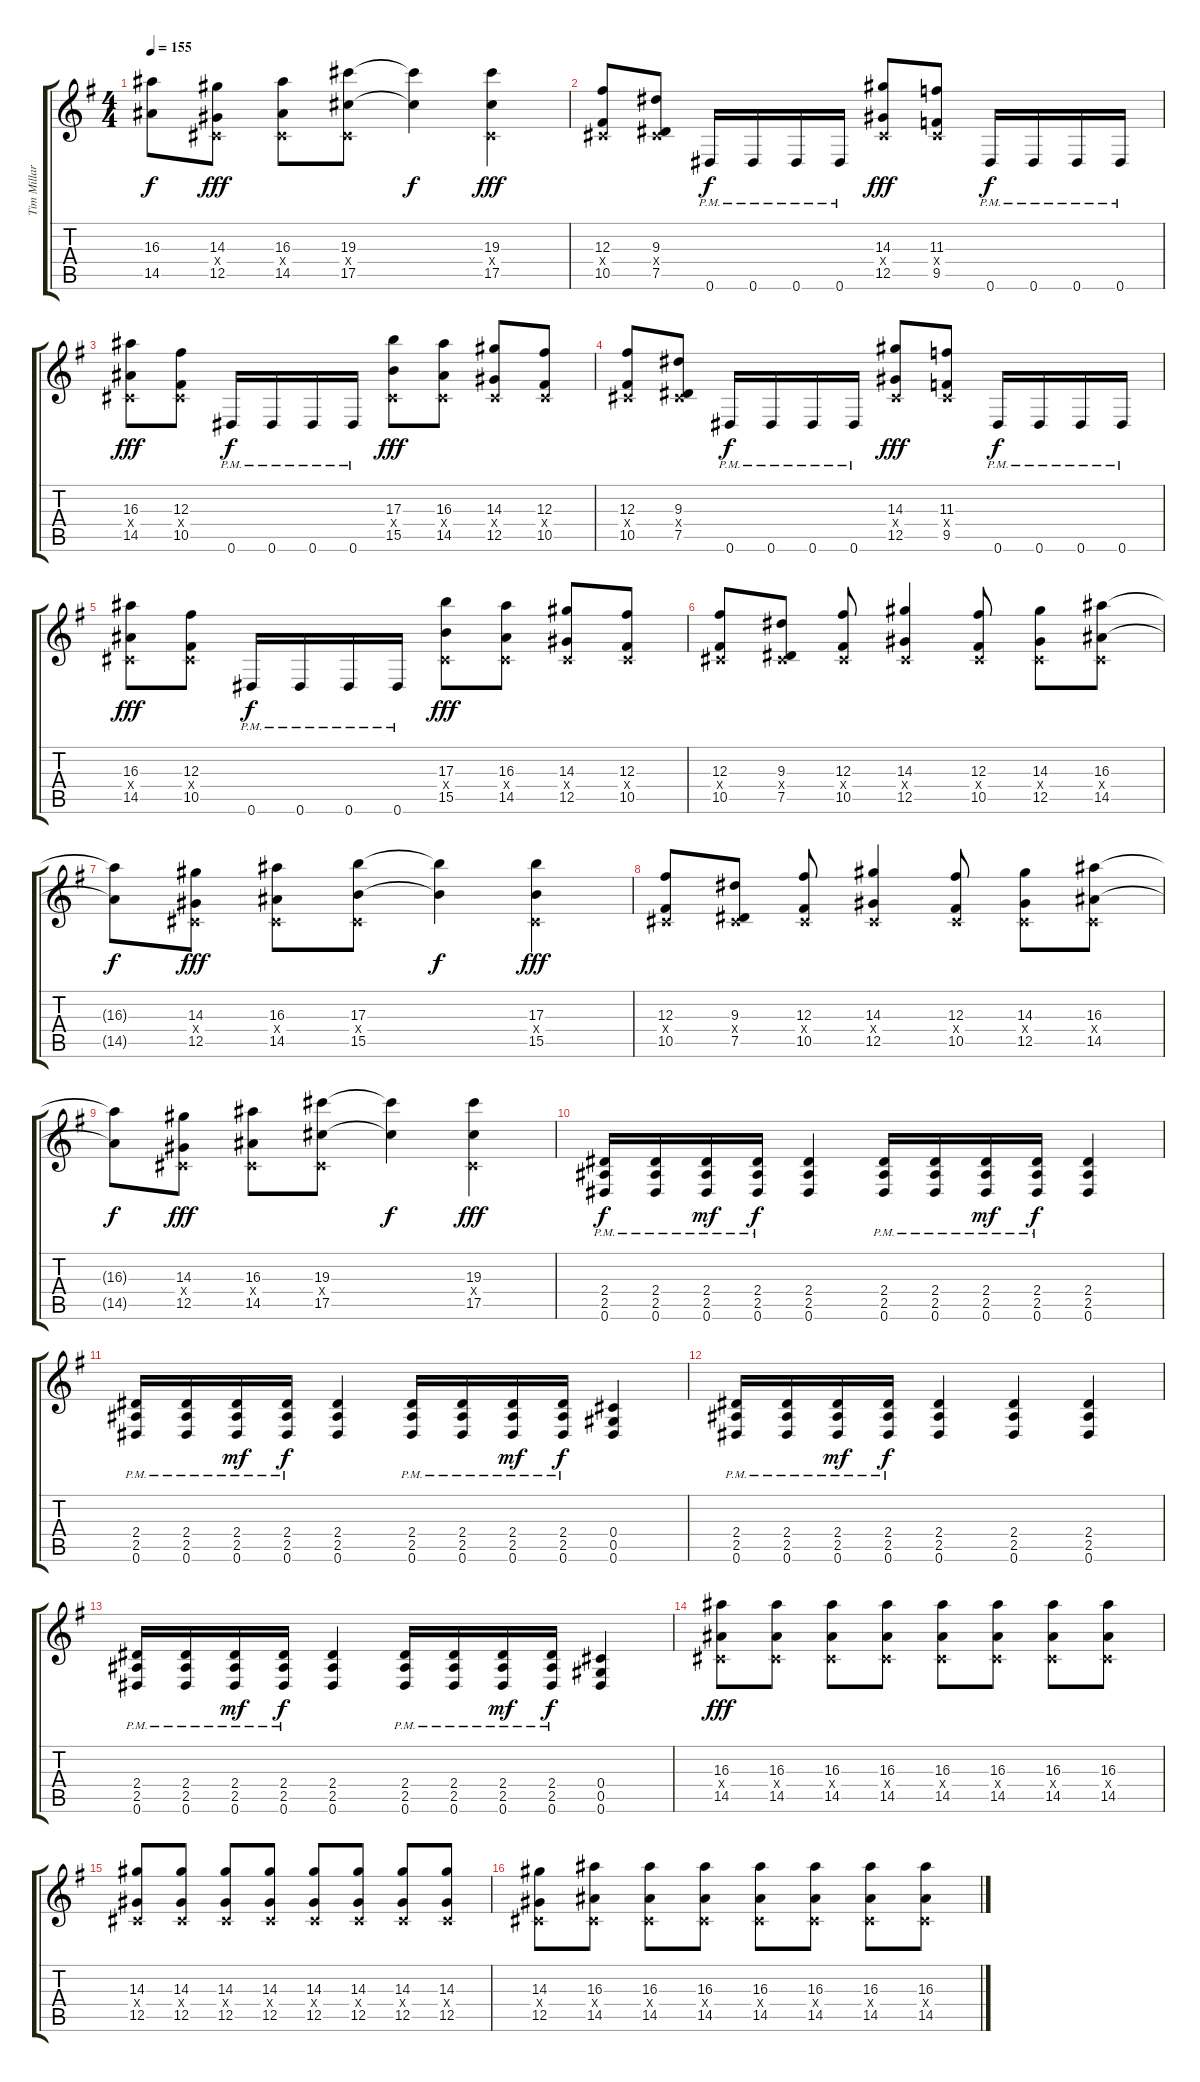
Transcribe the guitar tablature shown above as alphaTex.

\track ("Tim Millar" "Tim Millar") {instrument distortionguitar}
\staff {score tabs}
\tuning (Eb4 Bb3 Gb3 Db3 Ab2 Eb2) {hide}
\ts (4 4)
\tempo 155
\clef g2
\ks g
(16.3{t} 14.5{t}).8{dy f} (14.3 0.4{x} 12.5).8{dy fff} (16.3 0.4{x} 14.5).8 (19.3 0.4{x} 17.5).8 (19.3{t} 17.5{t}).4{dy f} (19.3 0.4{x} 17.5).4{dy fff} |
(12.3 0.4{x} 10.5).8 (9.3 0.4{x} 7.5).8 0.6{pm}.16{dy f} 0.6{pm}.16 0.6{pm}.16 0.6{pm}.16 (14.3 0.4{x} 12.5).8{dy fff} (11.3 0.4{x} 9.5).8 0.6{pm}.16{dy f} 0.6{pm}.16 0.6{pm}.16 0.6{pm}.16 |
(16.3 0.4{x} 14.5).8{dy fff} (12.3 0.4{x} 10.5).8 0.6{pm}.16{dy f} 0.6{pm}.16 0.6{pm}.16 0.6{pm}.16 (17.3 0.4{x} 15.5).8{dy fff} (16.3 0.4{x} 14.5).8 (14.3 0.4{x} 12.5).8 (12.3 0.4{x} 10.5).8 |
(12.3 0.4{x} 10.5).8 (9.3 0.4{x} 7.5).8 0.6{pm}.16{dy f} 0.6{pm}.16 0.6{pm}.16 0.6{pm}.16 (14.3 0.4{x} 12.5).8{dy fff} (11.3 0.4{x} 9.5).8 0.6{pm}.16{dy f} 0.6{pm}.16 0.6{pm}.16 0.6{pm}.16 |
(16.3 0.4{x} 14.5).8{dy fff} (12.3 0.4{x} 10.5).8 0.6{pm}.16{dy f} 0.6{pm}.16 0.6{pm}.16 0.6{pm}.16 (17.3 0.4{x} 15.5).8{dy fff} (16.3 0.4{x} 14.5).8 (14.3 0.4{x} 12.5).8 (12.3 0.4{x} 10.5).8 |
(12.3 0.4{x} 10.5).8 (9.3 0.4{x} 7.5).8 (12.3 0.4{x} 10.5).8 (14.3 0.4{x} 12.5).4 (12.3 0.4{x} 10.5).8 (14.3 0.4{x} 12.5).8 (16.3 0.4{x} 14.5).8 |
(16.3{t} 14.5{t}).8{dy f} (14.3 0.4{x} 12.5).8{dy fff} (16.3 0.4{x} 14.5).8 (17.3 0.4{x} 15.5).8 (17.3{t} 15.5{t}).4{dy f} (17.3 0.4{x} 15.5).4{dy fff} |
(12.3 0.4{x} 10.5).8 (9.3 0.4{x} 7.5).8 (12.3 0.4{x} 10.5).8 (14.3 0.4{x} 12.5).4 (12.3 0.4{x} 10.5).8 (14.3 0.4{x} 12.5).8 (16.3 0.4{x} 14.5).8 |
(16.3{t} 14.5{t}).8{dy f} (14.3 0.4{x} 12.5).8{dy fff} (16.3 0.4{x} 14.5).8 (19.3 0.4{x} 17.5).8 (19.3{t} 17.5{t}).4{dy f} (19.3 0.4{x} 17.5).4{dy fff} |
(2.4{pm} 2.5{pm} 0.6{pm}).16{dy f} (2.4{pm} 2.5{pm} 0.6{pm}).16 (2.4{pm} 2.5{pm} 0.6{pm}).16{dy mf} (2.4{pm} 2.5{pm} 0.6{pm}).16{dy f} (2.4 2.5 0.6).4 (2.4{pm} 2.5{pm} 0.6{pm}).16 (2.4{pm} 2.5{pm} 0.6{pm}).16 (2.4{pm} 2.5{pm} 0.6{pm}).16{dy mf} (2.4{pm} 2.5{pm} 0.6{pm}).16{dy f} (2.4 2.5 0.6).4 |
(2.4{pm} 2.5{pm} 0.6{pm}).16 (2.4{pm} 2.5{pm} 0.6{pm}).16 (2.4{pm} 2.5{pm} 0.6{pm}).16{dy mf} (2.4{pm} 2.5{pm} 0.6{pm}).16{dy f} (2.4 2.5 0.6).4 (2.4{pm} 2.5{pm} 0.6{pm}).16 (2.4{pm} 2.5{pm} 0.6{pm}).16 (2.4{pm} 2.5{pm} 0.6{pm}).16{dy mf} (2.4{pm} 2.5{pm} 0.6{pm}).16{dy f} (0.4 0.5 0.6).4 |
(2.4{pm} 2.5{pm} 0.6{pm}).16 (2.4{pm} 2.5{pm} 0.6{pm}).16 (2.4{pm} 2.5{pm} 0.6{pm}).16{dy mf} (2.4{pm} 2.5{pm} 0.6{pm}).16{dy f} (2.4 2.5 0.6).4 (2.4 2.5 0.6).4 (2.4 2.5 0.6).4 |
(2.4{pm} 2.5{pm} 0.6{pm}).16 (2.4{pm} 2.5{pm} 0.6{pm}).16 (2.4{pm} 2.5{pm} 0.6{pm}).16{dy mf} (2.4{pm} 2.5{pm} 0.6{pm}).16{dy f} (2.4 2.5 0.6).4 (2.4{pm} 2.5{pm} 0.6{pm}).16 (2.4{pm} 2.5{pm} 0.6{pm}).16 (2.4{pm} 2.5{pm} 0.6{pm}).16{dy mf} (2.4{pm} 2.5{pm} 0.6{pm}).16{dy f} (0.4 0.5 0.6).4 |
(16.3 0.4{x} 14.5).8{dy fff} (16.3 0.4{x} 14.5).8 (16.3 0.4{x} 14.5).8 (16.3 0.4{x} 14.5).8 (16.3 0.4{x} 14.5).8 (16.3 0.4{x} 14.5).8 (16.3 0.4{x} 14.5).8 (16.3 0.4{x} 14.5).8 |
(14.3 0.4{x} 12.5).8 (14.3 0.4{x} 12.5).8 (14.3 0.4{x} 12.5).8 (14.3 0.4{x} 12.5).8 (14.3 0.4{x} 12.5).8 (14.3 0.4{x} 12.5).8 (14.3 0.4{x} 12.5).8 (14.3 0.4{x} 12.5).8 |
(14.3 0.4{x} 12.5).8 (16.3 0.4{x} 14.5).8 (16.3 0.4{x} 14.5).8 (16.3 0.4{x} 14.5).8 (16.3 0.4{x} 14.5).8 (16.3 0.4{x} 14.5).8 (16.3 0.4{x} 14.5).8 (16.3 0.4{x} 14.5).8
